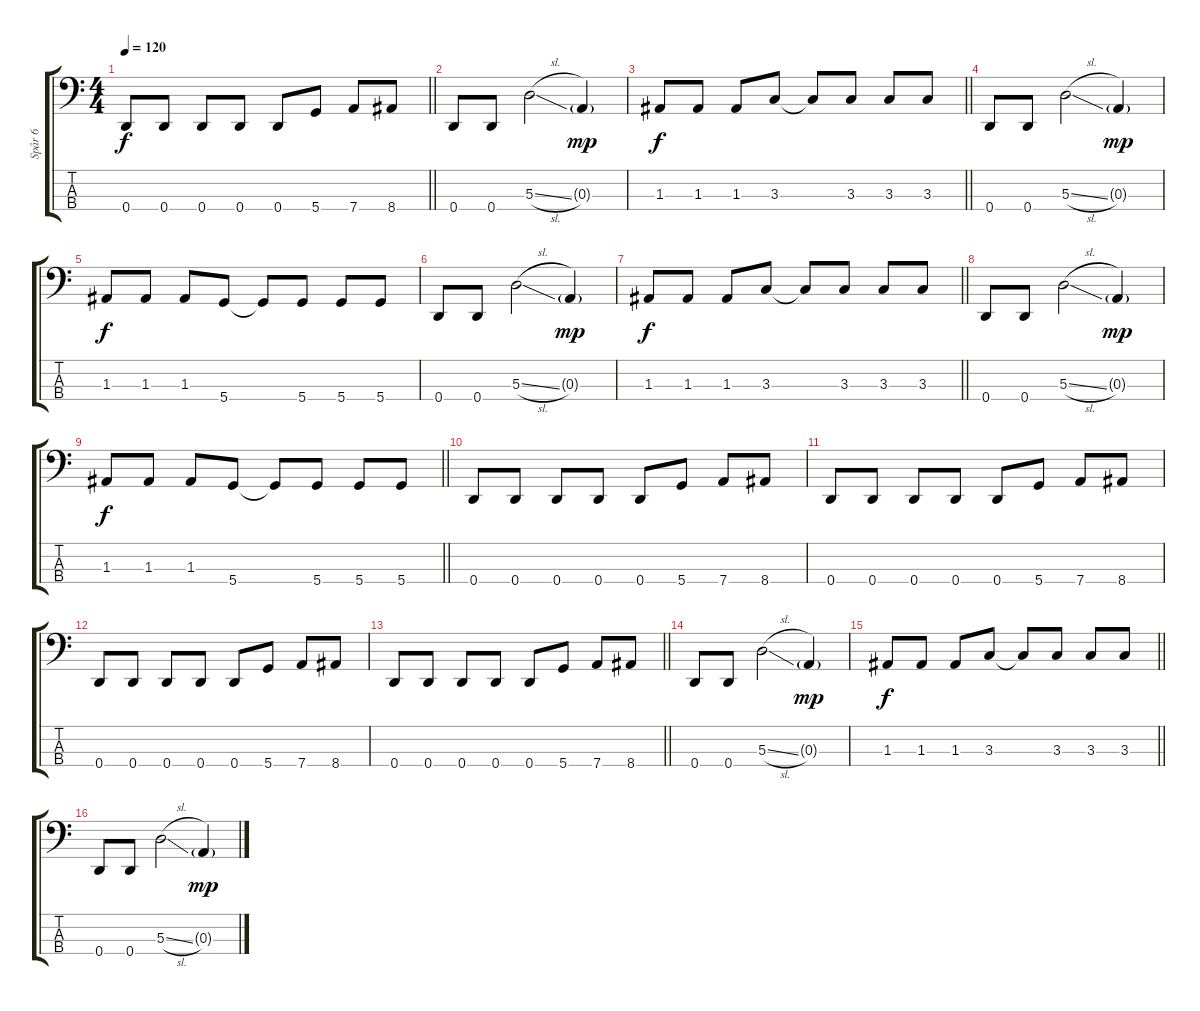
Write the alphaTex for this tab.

\track ("Spår 6" "Spår 6") {instrument electricbassfinger}
\staff {score tabs}
\tuning (G2 D2 A1 D1) {hide}
\ts (4 4)
\tempo 120
\clef f4
\barLineRight lightlight
\ks c
0.4.8{dy f} 0.4.8 0.4.8 0.4.8 0.4.8 5.4.8 7.4.8 8.4.8 |
0.4.8 0.4.8 5.3{sl}.2 0.3{g}.4{dy mp} |
\barLineRight lightlight
1.3.8{dy f} 1.3.8 1.3.8 3.3.8 3.3{t}.8 3.3.8 3.3.8 3.3.8 |
0.4.8 0.4.8 5.3{sl}.2 0.3{g}.4{dy mp} |
1.3.8{dy f} 1.3.8 1.3.8 5.4.8 5.4{t}.8 5.4.8 5.4.8 5.4.8 |
0.4.8 0.4.8 5.3{sl}.2 0.3{g}.4{dy mp} |
\barLineRight lightlight
1.3.8{dy f} 1.3.8 1.3.8 3.3.8 3.3{t}.8 3.3.8 3.3.8 3.3.8 |
0.4.8 0.4.8 5.3{sl}.2 0.3{g}.4{dy mp} |
\barLineRight lightlight
1.3.8{dy f} 1.3.8 1.3.8 5.4.8 5.4{t}.8 5.4.8 5.4.8 5.4.8 |
0.4.8 0.4.8 0.4.8 0.4.8 0.4.8 5.4.8 7.4.8 8.4.8 |
0.4.8 0.4.8 0.4.8 0.4.8 0.4.8 5.4.8 7.4.8 8.4.8 |
0.4.8 0.4.8 0.4.8 0.4.8 0.4.8 5.4.8 7.4.8 8.4.8 |
\barLineRight lightlight
0.4.8 0.4.8 0.4.8 0.4.8 0.4.8 5.4.8 7.4.8 8.4.8 |
0.4.8 0.4.8 5.3{sl}.2 0.3{g}.4{dy mp} |
\barLineRight lightlight
1.3.8{dy f} 1.3.8 1.3.8 3.3.8 3.3{t}.8 3.3.8 3.3.8 3.3.8 |
0.4.8 0.4.8 5.3{sl}.2 0.3{g}.4{dy mp}
